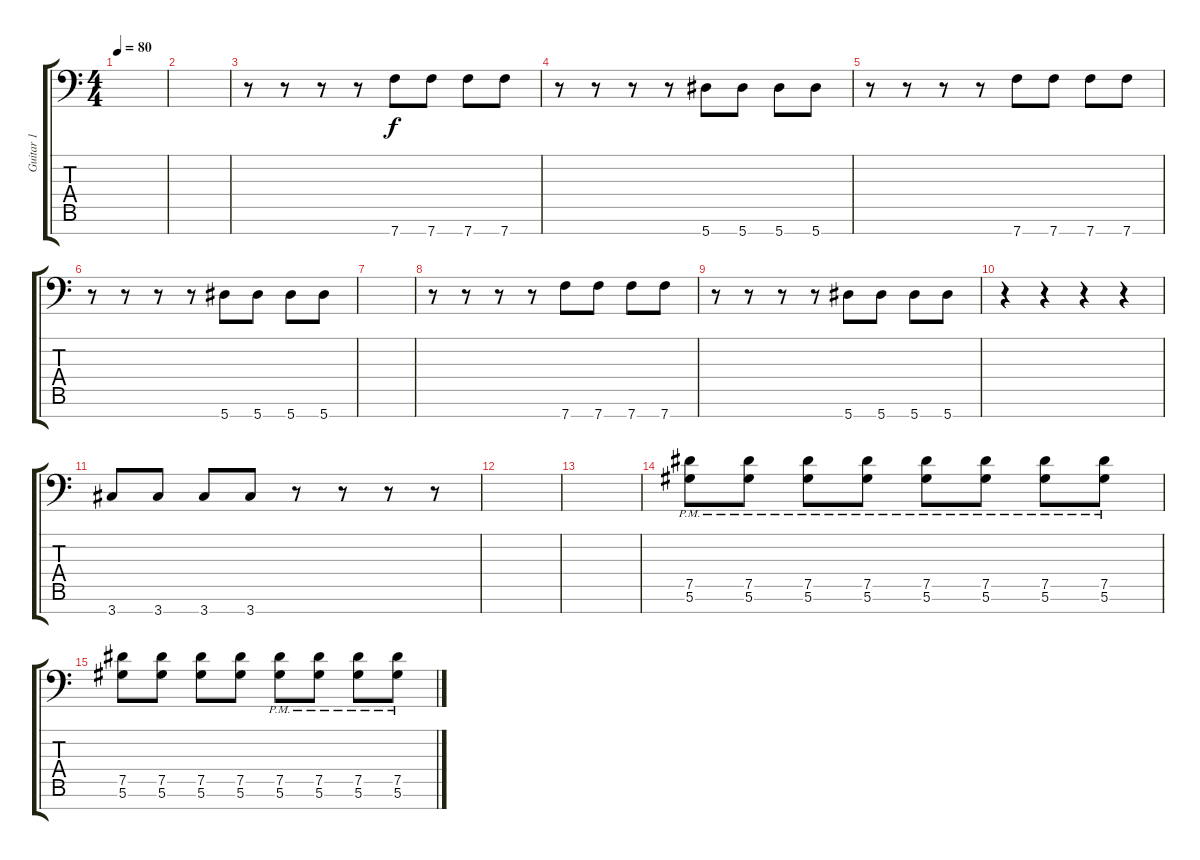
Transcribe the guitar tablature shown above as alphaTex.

\track ("Guitar 1" "Guitar 1") {instrument distortionguitar}
\staff {score tabs}
\tuning (Eb4 Bb3 Gb3 Db3 Ab2 Eb2 Bb1) {hide}
\ts (4 4)
\tempo 80
\clef f4
\ks c
|
|
r.8 r.8 r.8 r.8 7.7.8 7.7.8 7.7.8 7.7.8 |
r.8 r.8 r.8 r.8 5.7.8 5.7.8 5.7.8 5.7.8 |
r.8 r.8 r.8 r.8 7.7.8 7.7.8 7.7.8 7.7.8 |
r.8 r.8 r.8 r.8 5.7.8 5.7.8 5.7.8 5.7.8 |
|
r.8 r.8 r.8 r.8 7.7.8 7.7.8 7.7.8 7.7.8 |
r.8 r.8 r.8 r.8 5.7.8 5.7.8 5.7.8 5.7.8 |
r.4 r.4 r.4 r.4 |
3.7.8 3.7.8 3.7.8 3.7.8 r.8 r.8 r.8 r.8 |
|
|
(7.5{pm} 5.6{pm}).8 (7.5{pm} 5.6{pm}).8 (7.5{pm} 5.6{pm}).8 (7.5{pm} 5.6{pm}).8 (7.5{pm} 5.6{pm}).8 (7.5{pm} 5.6{pm}).8 (7.5{pm} 5.6{pm}).8 (7.5{pm} 5.6{pm}).8 |
(7.5 5.6).8 (7.5 5.6).8 (7.5 5.6).8 (7.5 5.6).8 (7.5{pm} 5.6{pm}).8 (7.5{pm} 5.6{pm}).8 (7.5{pm} 5.6{pm}).8 (7.5{pm} 5.6{pm}).8
